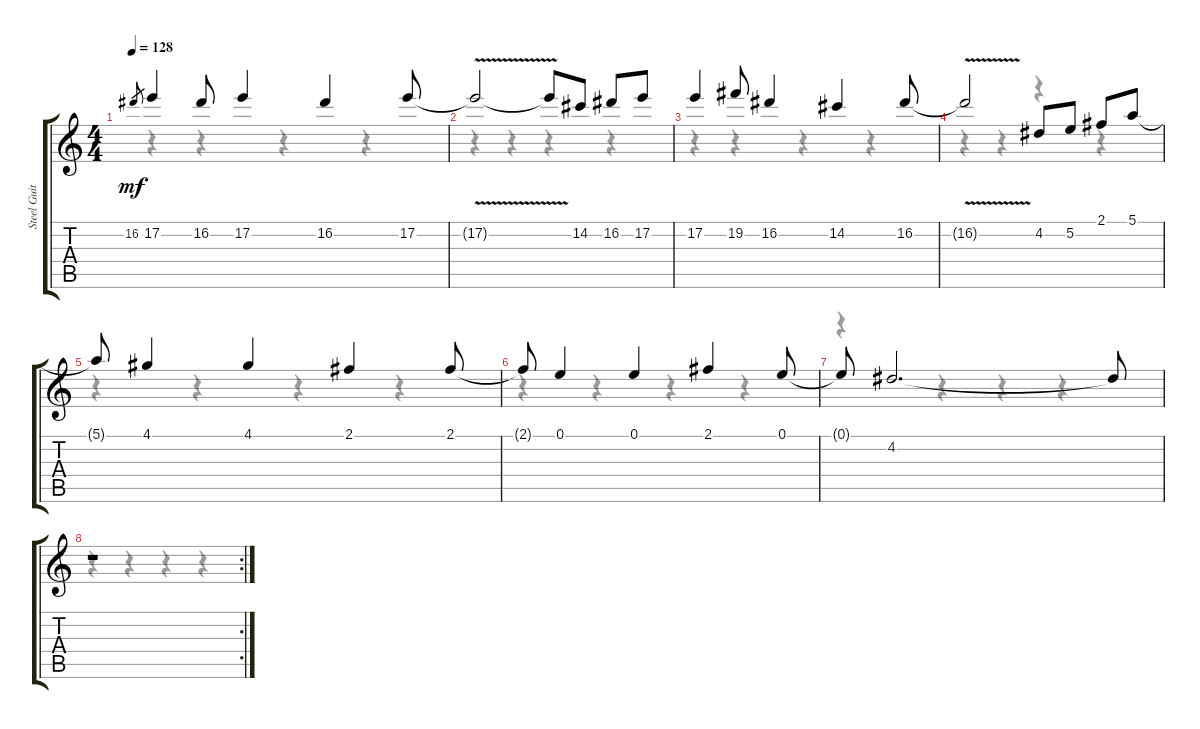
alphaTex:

\track ("Steel Guitar" "Steel Guit") {instrument acousticguitarsteel}
\staff {score tabs}
\tuning (E4 B3 G3 D3 A2 E2) {hide}
\voice
\ts (4 4)
\tempo 128
\clef g2
\ks c
16.2.8{gr dy mf} 17.2.4 16.2.8 17.2.4 16.2.4 17.2.8 |
17.2{v t}.2 17.2{v t}.8 14.2.8 16.2.8 17.2.8 |
17.2.4 19.2.8 16.2.4 14.2.4 16.2.8 |
16.2{v t}.2 4.2.8 5.2.8 2.1.8 5.1.8 |
5.1{t}.8 4.1.4 4.1.4 2.1.4 2.1.8 |
2.1{t}.8 0.1.4 0.1.4 2.1.4 0.1.8 |
0.1{t}.8 4.2.2{d} 4.2{t}.8 |
\rc 2
r.1
\voice
\clef g2
\ottava regular
\simile none
\ks c
r.4{dy f} r.4 r.4 r.4 |
r.4 r.4 r.4 r.4 |
r.4 r.4 r.4 r.4 |
r.4 r.4 r.4 r.4 |
r.4 r.4 r.4 r.4 |
r.4 r.4 r.4 r.4 |
r.4 r.4 r.4 r.4 |
r.4 r.4 r.4 r.4
